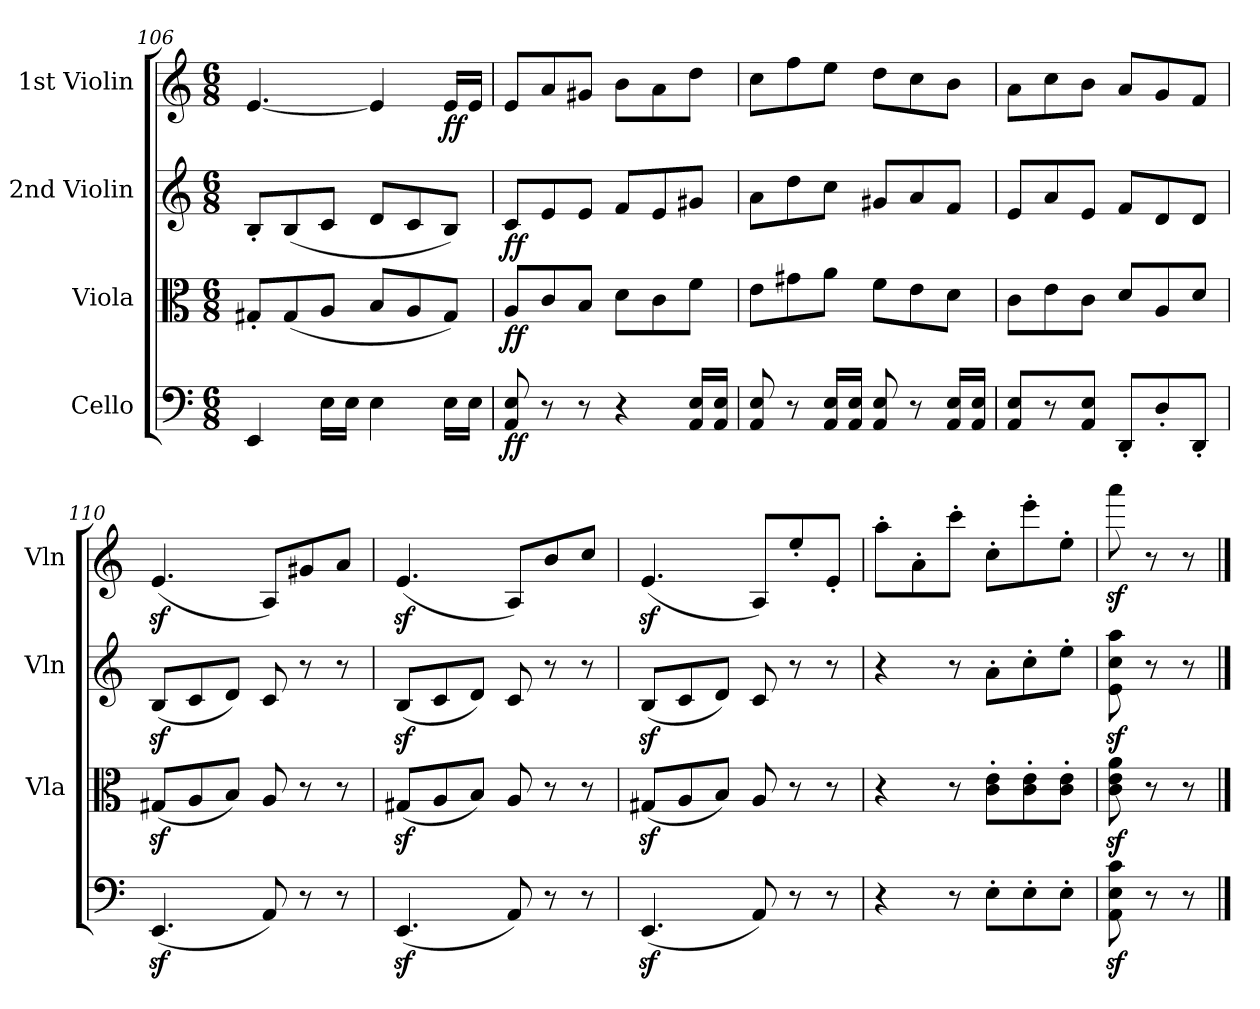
**kern	**dynam	**kern	**dynam	**kern	**dynam	**kern	**dynam
*part4	*part4	*part3	*part3	*part2	*part2	*part1	*part1
*staff4	*staff4	*staff3	*staff3	*staff2	*staff2	*staff1	*staff1
*I"Cello	*	*I"Viola	*	*I"2nd Violin	*	*I"1st Violin	*
*	*	*I'Vla	*	*I'Vln	*	*I'Vln	*
!!LO:LB:g=z
*clefF4	*	*clefC3	*	*clefG2	*	*clefG2	*
*k[]	*	*k[]	*	*k[]	*	*k[]	*
*C:	*	*C:	*	*C:	*	*C:	*
*M6/8	*	*M6/8	*	*M6/8	*	*M6/8	*
=106	=106	=106	=106	=106	=106	=106	=106
4EE/	.	8G#X'</L	.	8B'</L	.	[4.e/	.
.	.	(8G#/	.	(8B/	.	.	.
16E\LL	.	8A/J	.	8c/J	.	.	.
16E\JJ	.	.	.	.	.	.	.
4E\	.	8B/L	.	8d/L	.	4e/]	.
.	.	8A/	.	8c/	.	.	.
!	!	!	!	!	!	!	!LO:DY:b
16E\LL	.	8G#/J)	.	8B/J)	.	16e/LL	ff
16E\JJ	.	.	.	.	.	16e/JJ	.
=107	=107	=107	=107	=107	=107	=107	=107
!	!LO:DY:b	!	!LO:DY:b	!	!LO:DY:b	!	!
8AA/ 8E/	ff	8A/L	ff	8c/L	ff	8e/L	.
8r	.	8c/	.	8e/	.	8a/	.
8r	.	8B/J	.	8e/J	.	8g#X/J	.
4r	.	8d\L	.	8f/L	.	8b\L	.
.	.	8c\	.	8e/	.	8a\	.
16AA/ 16E/LL	.	8f\J	.	8g#X/J	.	8dd\J	.
16AA/ 16E/JJ	.	.	.	.	.	.	.
=108	=108	=108	=108	=108	=108	=108	=108
8AA/ 8E/	.	8e\L	.	8a\L	.	8cc\L	.
8r	.	8g#X\	.	8dd\	.	8ff\	.
16AA/ 16E/LL	.	8a\J	.	8cc\J	.	8ee\J	.
16AA/ 16E/JJ	.	.	.	.	.	.	.
8AA/ 8E/	.	8f\L	.	8g#X/L	.	8dd\L	.
8r	.	8e\	.	8a/	.	8cc\	.
16AA/ 16E/LL	.	8d\J	.	8f/J	.	8b\J	.
16AA/ 16E/JJ	.	.	.	.	.	.	.
=109	=109	=109	=109	=109	=109	=109	=109
8AA/ 8E/L	.	8c\L	.	8e/L	.	8a\L	.
8r	.	8e\	.	8a/	.	8cc\	.
8AA/ 8E/J	.	8c\J	.	8e/J	.	8b\J	.
8DD'</L	.	8d/L	.	8f/L	.	8a/L	.
8D'</	.	8A/	.	8d/	.	8g/	.
8DD'</J	.	8d/J	.	8d/J	.	8f/J	.
=110	=110	=110	=110	=110	=110	=110	=110
(4.EEz</	.	(8G#Xz</L	.	(8Bz</L	.	(4.ez</	.
.	.	8A/	.	8c/	.	.	.
.	.	8B/J)	.	8d/J)	.	.	.
8AA/)	.	8A/	.	8c/	.	8A/L)	.
8r	.	8r	.	8r	.	8g#X/	.
8r	.	8r	.	8r	.	8a/J	.
=111	=111	=111	=111	=111	=111	=111	=111
(4.EEz</	.	(8G#Xz</L	.	(8Bz</L	.	(4.ez</	.
.	.	8A/	.	8c/	.	.	.
.	.	8B/J)	.	8d/J)	.	.	.
8AA/)	.	8A/	.	8c/	.	8A/L)	.
8r	.	8r	.	8r	.	8b/	.
8r	.	8r	.	8r	.	8cc/J	.
=112	=112	=112	=112	=112	=112	=112	=112
(4.EEz</	.	(8G#Xz</L	.	(8Bz</L	.	(4.ez</	.
.	.	8A/	.	8c/	.	.	.
.	.	8B/J)	.	8d/J)	.	.	.
8AA/)	.	8A/	.	8c/	.	8A/L)	.
8r	.	8r	.	8r	.	8ee'</	.
8r	.	8r	.	8r	.	8e'</J	.
=113	=113	=113	=113	=113	=113	=113	=113
4r	.	4r	.	4r	.	8aa'>\L	.
.	.	.	.	.	.	8a'>\	.
8r	.	8r	.	8r	.	8ccc'>\J	.
8E'>\L	.	8c\'> 8e\'>L	.	8a'>\L	.	8cc'>\L	.
8E'>\	.	8c\'> 8e\'>	.	8cc'>\	.	8eee'>\	.
8E'>\J	.	8c\'> 8e\'>J	.	8ee'>\J	.	8ee'>\J	.
=114	=114	=114	=114	=114	=114	=114	=114
8AA\z< 8E\z< 8c\z<	.	8c\z< 8e\z< 8a\z<	.	8e\z< 8cc\z< 8aa\z<	.	8aaaz<\	.
8r	.	8r	.	8r	.	8r	.
8r	.	8r	.	8r	.	8r	.
==	==	==	==	==	==	==	==
*-	*-	*-	*-	*-	*-	*-	*-
